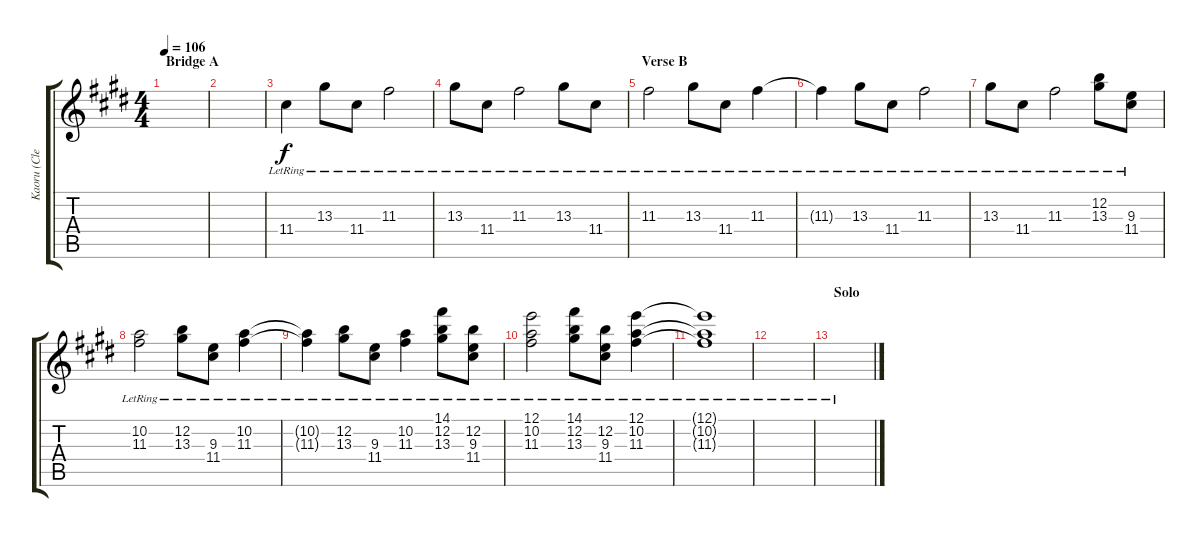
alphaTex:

\track ("Kaoru (Clean)" "Kaoru (Cle") {instrument electricguitarjazz}
\staff {score tabs}
\tuning (E4 B3 G3 D3 A2 E2) {hide}
\ts (4 4)
\section ("" "Bridge A")
\tempo 106
\clef g2
\ks c#minor
|
|
11.4{lr}.4 13.3{lr}.8 11.4{lr}.8 11.3{lr}.2 |
13.3{lr}.8 11.4{lr}.8 11.3{lr}.2 13.3{lr}.8 11.4{lr}.8 |
\section ("" "Verse B")
11.3{lr}.2 13.3{lr}.8 11.4{lr}.8 11.3{lr}.4 |
11.3{lr t}.4 13.3{lr}.8 11.4{lr}.8 11.3{lr}.2 |
13.3{lr}.8 11.4{lr}.8 11.3{lr}.2 (12.2 13.3{lr}).8 (9.3 11.4{lr}).8 |
(10.2 11.3{lr}).2 (12.2 13.3{lr}).8 (9.3 11.4{lr}).8 (10.2 11.3{lr}).4 |
(10.2{t} 11.3{lr t}).4 (12.2 13.3{lr}).8 (9.3 11.4{lr}).8 (10.2 11.3{lr}).4 (14.1 12.2{lr} 13.3{lr}).8 (12.2 9.3{lr} 11.4{lr}).8 |
(12.1 10.2{lr} 11.3{lr}).2 (14.1 12.2{lr} 13.3{lr}).8 (12.2 9.3{lr} 11.4{lr}).8 (12.1 10.2{lr} 11.3{lr}).4 |
(12.1{t} 10.2{lr t} 11.3{lr t}).1 |
|
\section ("" "Solo")
